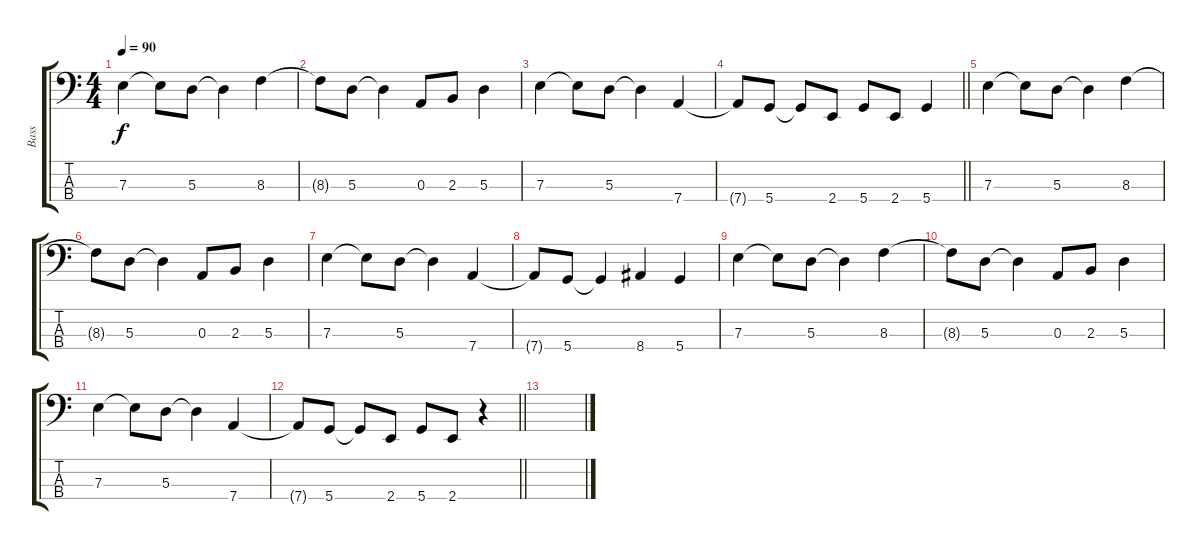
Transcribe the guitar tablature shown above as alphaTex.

\track ("Bass" "Bass") {instrument electricbassfinger}
\staff {score tabs}
\tuning (G2 D2 A1 D1) {hide}
\ts (4 4)
\tempo 90
\clef f4
\ks c
7.3.4{dy f} 7.3{t}.8 5.3.8 5.3{t}.4 8.3.4 |
8.3{t}.8 5.3.8 5.3{t}.4 0.3.8 2.3.8 5.3.4 |
7.3.4 7.3{t}.8 5.3.8 5.3{t}.4 7.4.4 |
\barLineRight lightlight
7.4{t}.8 5.4.8 5.4{t}.8 2.4.8 5.4.8 2.4.8 5.4.4 |
\section ("" "")
7.3.4 7.3{t}.8 5.3.8 5.3{t}.4 8.3.4 |
8.3{t}.8 5.3.8 5.3{t}.4 0.3.8 2.3.8 5.3.4 |
7.3.4 7.3{t}.8 5.3.8 5.3{t}.4 7.4.4 |
7.4{t}.8 5.4.8 5.4{t}.4 8.4.4 5.4.4 |
7.3.4 7.3{t}.8 5.3.8 5.3{t}.4 8.3.4 |
8.3{t}.8 5.3.8 5.3{t}.4 0.3.8 2.3.8 5.3.4 |
7.3.4 7.3{t}.8 5.3.8 5.3{t}.4 7.4.4 |
\barLineRight lightlight
7.4{t}.8 5.4.8 5.4{t}.8 2.4.8 5.4.8 2.4.8 r.4 |
\section ("" "")
